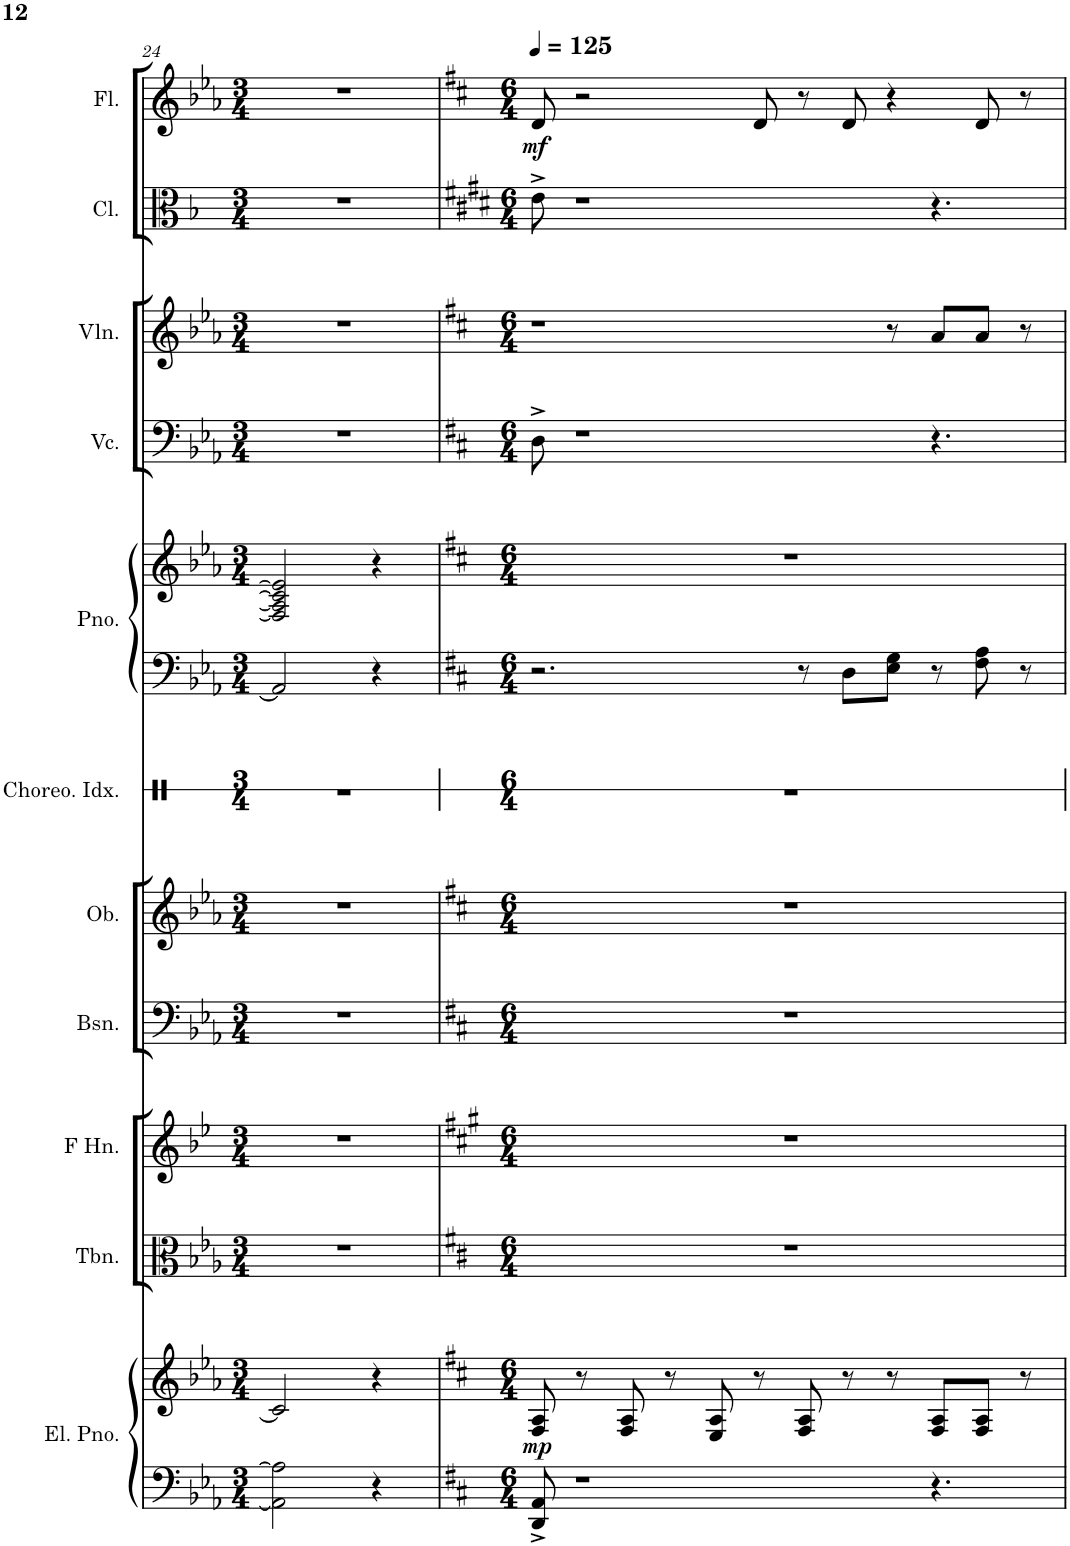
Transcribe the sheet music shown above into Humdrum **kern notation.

**kern	**kern	**dynam	**kern	**kern	**kern	**kern	**kern	**kern	**kern	**kern	**kern	**kern	**kern	**dynam
*part11	*part11	*part11	*part10	*part9	*part8	*part7	*part6	*part5	*part5	*part4	*part3	*part2	*part1	*part1
*staff13	*staff12	*staff12/13	*staff11	*staff10	*staff9	*staff8	*staff7	*staff6	*staff5	*staff4	*staff3	*staff2	*staff1	*staff1
*I"Electric Piano	*	*	*I"Trombone	*I"Horn in F	*I"Bassoon	*I"Oboe	*I"Choreographic Index	*I"Piano	*	*I"Violoncello	*I"Violin	*I"Clarinet	*I"Flute	*
*I'El. Pno.	*	*	*I'Tbn.	*	*I'Bsn.	*I'Ob.	*I'Choreo. Idx.	*I'Pno.	*	*I'Vc.	*I'Vln.	*I'Cl.	*I'Fl.	*
!!LO:PB:g=z
*clefF4	*clefG2	*	*clefC3	*clefG2	*clefF4	*clefG2	*clefX	*clefF4	*clefG2	*clefF4	*clefG2	*clefC3	*clefG2	*
*	*	*	*	*Trd4c7	*	*	*	*	*	*	*	*Trd1c2	*	*
*k[b-e-a-]	*k[b-e-a-]	*	*k[b-e-a-]	*k[b-e-]	*k[b-e-a-]	*k[b-e-a-]	*k[b-]	*k[b-e-a-]	*k[b-e-a-]	*k[b-e-a-]	*k[b-e-a-]	*k[b-]	*k[b-e-a-]	*
*M3/4	*M3/4	*	*M3/4	*M3/4	*M3/4	*M3/4	*M3/4	*M3/4	*M3/4	*M3/4	*M3/4	*M3/4	*M3/4	*
=24	=24	=24	=24	=24	=24	=24	=24	=24	=24	=24	=24	=24	=24	=24
2AA-\] 2A-\]	2c/]	.	2.r	2.r	2.r	2.r	2.r	2AA-/]	2F/] 2A-/] 2c/] 2e-/]	2.r	2.r	2.r	2.r	.
4r	4r	.	.	.	.	.	.	4r	4r	.	.	.	.	.
=25	=25	=25	=25	=25	=25	=25	=25	=25	=25	=25	=25	=25	=25	=25
*k[f#c#]	*k[f#c#]	*	*k[f#c#]	*k[f#c#g#]	*k[f#c#]	*k[f#c#]	*	*k[f#c#]	*k[f#c#]	*k[f#c#]	*k[f#c#]	*k[f#c#g#d#]	*k[f#c#]	*
*M6/4	*M6/4	*	*M6/4	*M6/4	*M6/4	*M6/4	*M6/4	*M6/4	*M6/4	*M6/4	*M6/4	*M6/4	*M6/4	*
*	*	*	*	*	*	*	*	*	*	*	*	*	*MM125	*
!	!	!LO:DY:b	!	!	!	!	!	!	!	!	!	!	!	!LO:DY:b
8DD/^ 8AA/^	8F#/ 8A/	mp	1.r	1.r	1.r	1.r	1.r	2.r	1.r	8D^\	1r	8e^\	8d/	mf
1r	8r	.	.	.	.	.	.	.	.	1r	.	1r	2r	.
.	8F#/ 8A/	.	.	.	.	.	.	.	.	.	.	.	.	.
.	8r	.	.	.	.	.	.	.	.	.	.	.	.	.
.	8E/ 8A/	.	.	.	.	.	.	.	.	.	.	.	.	.
.	8r	.	.	.	.	.	.	.	.	.	.	.	8d/	.
.	8F#/ 8A/	.	.	.	.	.	.	8r	.	.	.	.	8r	.
.	8r	.	.	.	.	.	.	8D\L	.	.	.	.	8d/	.
.	8r	.	.	.	.	.	.	8E\ 8G\J	.	.	8r	.	4r	.
4.r	8F#/ 8A/L	.	.	.	.	.	.	8r	.	4.r	8a/L	4.r	.	.
.	8F#/ 8A/J	.	.	.	.	.	.	8F#\ 8A\	.	.	8a/J	.	8d/	.
.	8r	.	.	.	.	.	.	8r	.	.	8r	.	8r	.
=	=	=	=	=	=	=	=	=	=	=	=	=	=	=
*-	*-	*-	*-	*-	*-	*-	*-	*-	*-	*-	*-	*-	*-	*-
